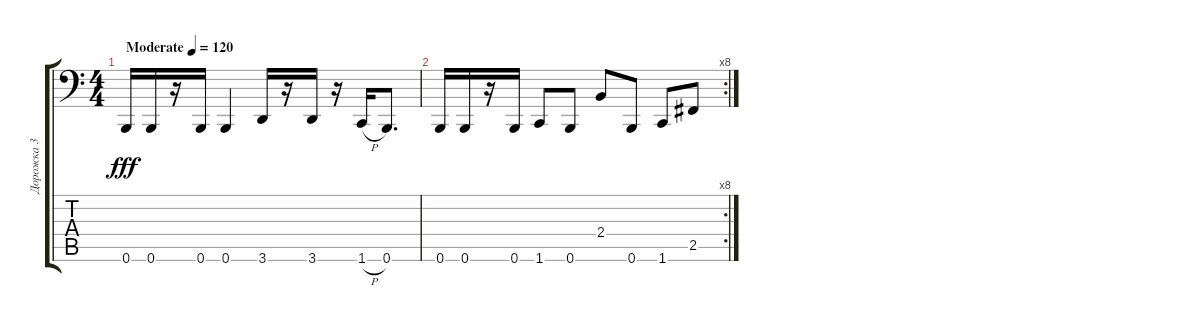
\track ("Дорожка 3" "Дорожка 3") {instrument electricbasspick}
\staff {score tabs}
\tuning (B2 Gb2 D2 A1 E1 B0) {hide}
\ts (4 4)
\tempo (120 "Moderate")
\clef f4
\ks c
0.6.16{dy fff instrument electricbasspick} 0.6.16 r.16 0.6.16 0.6.4 3.6.16 r.16 3.6.16 r.16 1.6{h}.16 0.6.8{d} |
\rc 8
0.6.16 0.6.16 r.16 0.6.16 1.6.8 0.6.8 2.4.8 0.6.8 1.6.8 2.5.8
